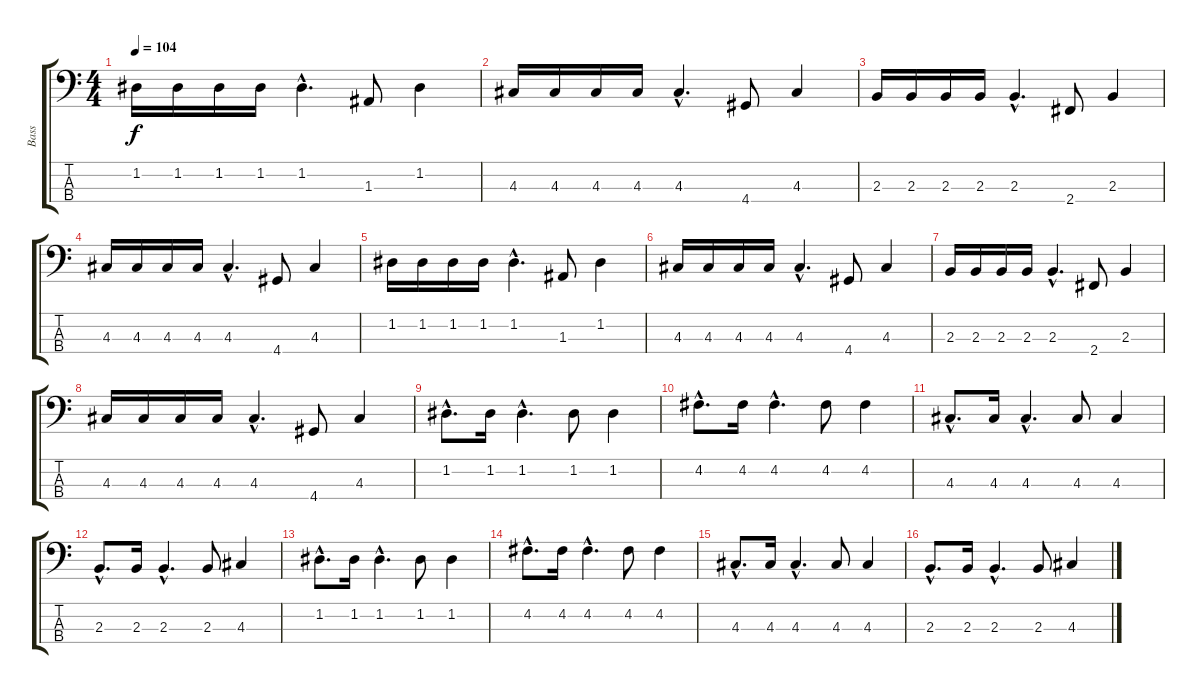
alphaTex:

\track ("Bass" "Bass") {instrument electricbassfinger}
\staff {score tabs}
\tuning (G2 D2 A1 E1) {hide}
\ts (4 4)
\tempo 104
\clef f4
\ks c
1.2.16{dy f} 1.2.16 1.2.16 1.2.16 1.2{hac}.4{d} 1.3.8 1.2.4 |
4.3.16 4.3.16 4.3.16 4.3.16 4.3{hac}.4{d} 4.4.8 4.3.4 |
2.3.16 2.3.16 2.3.16 2.3.16 2.3{hac}.4{d} 2.4.8 2.3.4 |
4.3.16 4.3.16 4.3.16 4.3.16 4.3{hac}.4{d} 4.4.8 4.3.4 |
1.2.16 1.2.16 1.2.16 1.2.16 1.2{hac}.4{d} 1.3.8 1.2.4 |
4.3.16 4.3.16 4.3.16 4.3.16 4.3{hac}.4{d} 4.4.8 4.3.4 |
2.3.16 2.3.16 2.3.16 2.3.16 2.3{hac}.4{d} 2.4.8 2.3.4 |
4.3.16 4.3.16 4.3.16 4.3.16 4.3{hac}.4{d} 4.4.8 4.3.4 |
1.2{hac}.8{d} 1.2.16 1.2{hac}.4{d} 1.2.8 1.2.4 |
4.2{hac}.8{d} 4.2.16 4.2{hac}.4{d} 4.2.8 4.2.4 |
4.3{hac}.8{d} 4.3.16 4.3{hac}.4{d} 4.3.8 4.3.4 |
2.3{hac}.8{d} 2.3.16 2.3{hac}.4{d} 2.3.8 4.3.4 |
1.2{hac}.8{d} 1.2.16 1.2{hac}.4{d} 1.2.8 1.2.4 |
4.2{hac}.8{d} 4.2.16 4.2{hac}.4{d} 4.2.8 4.2.4 |
4.3{hac}.8{d} 4.3.16 4.3{hac}.4{d} 4.3.8 4.3.4 |
2.3{hac}.8{d} 2.3.16 2.3{hac}.4{d} 2.3.8 4.3.4
